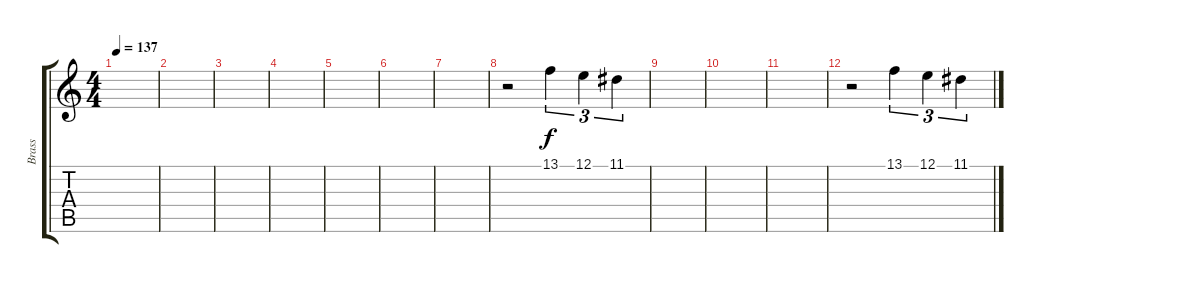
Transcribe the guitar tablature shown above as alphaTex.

\track ("Brass" "Brass") {instrument frenchhorn}
\staff {score tabs}
\tuning (E4 B3 G3 D3 A2 E2) {hide}
\ts (4 4)
\tempo 137
\clef g2
\ks c
|
|
|
|
|
|
|
r.2 13.1.4{tu (3 2)} 12.1.4{tu (3 2)} 11.1.4{tu (3 2)} |
|
|
|
r.2 13.1.4{tu (3 2)} 12.1.4{tu (3 2)} 11.1.4{tu (3 2)}
